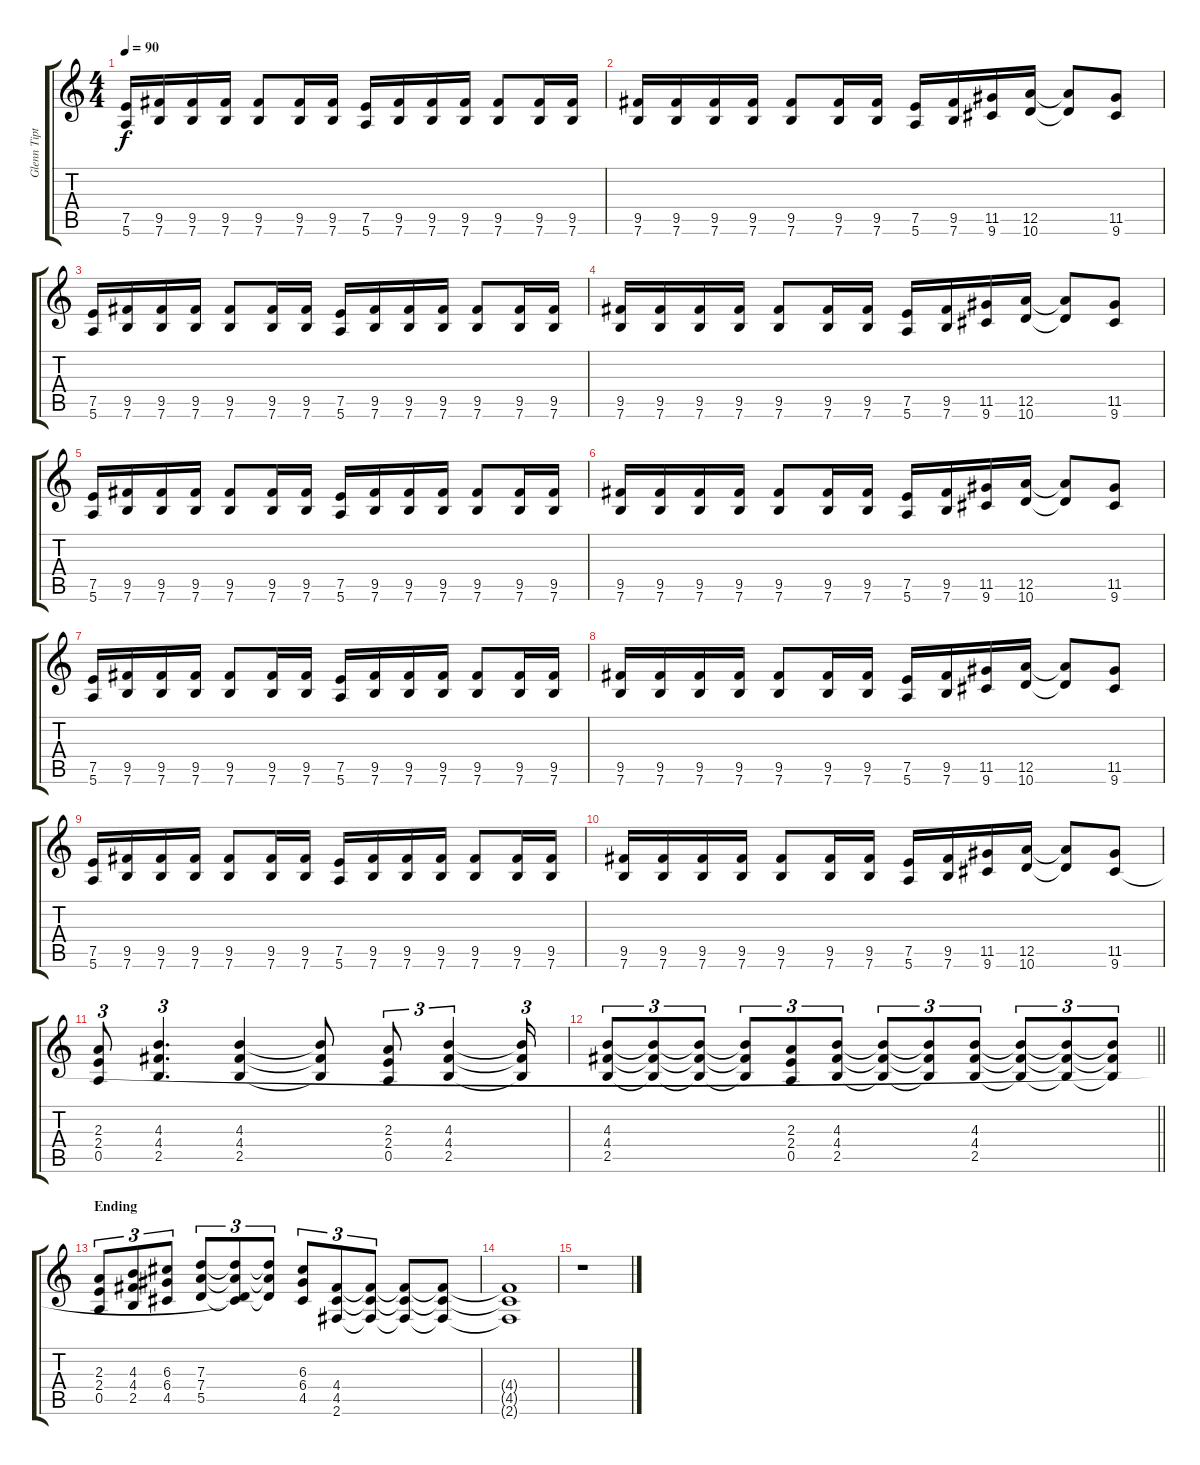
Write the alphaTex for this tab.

\track ("Glenn Tipton" "Glenn Tipt") {instrument acousticguitarnylon}
\staff {score tabs}
\tuning (E4 B3 G3 D3 A2 E2) {hide}
\ts (4 4)
\tempo 90
\clef g2
\ks c
(7.5 5.6).16{dy f} (9.5 7.6).16 (9.5 7.6).16 (9.5 7.6).16 (9.5 7.6).8 (9.5 7.6).16 (9.5 7.6).16 (7.5 5.6).16 (9.5 7.6).16 (9.5 7.6).16 (9.5 7.6).16 (9.5 7.6).8 (9.5 7.6).16 (9.5 7.6).16 |
(9.5 7.6).16 (9.5 7.6).16 (9.5 7.6).16 (9.5 7.6).16 (9.5 7.6).8 (9.5 7.6).16 (9.5 7.6).16 (7.5 5.6).16 (9.5 7.6).16 (11.5 9.6).16 (12.5 10.6).16 (12.5{t} 10.6{t}).8 (11.5 9.6).8 |
(7.5 5.6).16 (9.5 7.6).16 (9.5 7.6).16 (9.5 7.6).16 (9.5 7.6).8 (9.5 7.6).16 (9.5 7.6).16 (7.5 5.6).16 (9.5 7.6).16 (9.5 7.6).16 (9.5 7.6).16 (9.5 7.6).8 (9.5 7.6).16 (9.5 7.6).16 |
(9.5 7.6).16 (9.5 7.6).16 (9.5 7.6).16 (9.5 7.6).16 (9.5 7.6).8 (9.5 7.6).16 (9.5 7.6).16 (7.5 5.6).16 (9.5 7.6).16 (11.5 9.6).16 (12.5 10.6).16 (12.5{t} 10.6{t}).8 (11.5 9.6).8 |
(7.5 5.6).16 (9.5 7.6).16 (9.5 7.6).16 (9.5 7.6).16 (9.5 7.6).8 (9.5 7.6).16 (9.5 7.6).16 (7.5 5.6).16 (9.5 7.6).16 (9.5 7.6).16 (9.5 7.6).16 (9.5 7.6).8 (9.5 7.6).16 (9.5 7.6).16 |
(9.5 7.6).16 (9.5 7.6).16 (9.5 7.6).16 (9.5 7.6).16 (9.5 7.6).8 (9.5 7.6).16 (9.5 7.6).16 (7.5 5.6).16 (9.5 7.6).16 (11.5 9.6).16 (12.5 10.6).16 (12.5{t} 10.6{t}).8 (11.5 9.6).8 |
(7.5 5.6).16 (9.5 7.6).16 (9.5 7.6).16 (9.5 7.6).16 (9.5 7.6).8 (9.5 7.6).16 (9.5 7.6).16 (7.5 5.6).16 (9.5 7.6).16 (9.5 7.6).16 (9.5 7.6).16 (9.5 7.6).8 (9.5 7.6).16 (9.5 7.6).16 |
(9.5 7.6).16 (9.5 7.6).16 (9.5 7.6).16 (9.5 7.6).16 (9.5 7.6).8 (9.5 7.6).16 (9.5 7.6).16 (7.5 5.6).16 (9.5 7.6).16 (11.5 9.6).16 (12.5 10.6).16 (12.5{t} 10.6{t}).8 (11.5 9.6).8 |
(7.5 5.6).16 (9.5 7.6).16 (9.5 7.6).16 (9.5 7.6).16 (9.5 7.6).8 (9.5 7.6).16 (9.5 7.6).16 (7.5 5.6).16 (9.5 7.6).16 (9.5 7.6).16 (9.5 7.6).16 (9.5 7.6).8 (9.5 7.6).16 (9.5 7.6).16 |
(9.5 7.6).16 (9.5 7.6).16 (9.5 7.6).16 (9.5 7.6).16 (9.5 7.6).8 (9.5 7.6).16 (9.5 7.6).16 (7.5 5.6).16 (9.5 7.6).16 (11.5 9.6).16 (12.5 10.6).16 (12.5{t} 10.6{t}).8 (11.5 9.6).8 |
(2.3 2.4 0.5).8{tu (3 2)} (4.3 4.4 2.5).4{d tu (3 2)} (4.3 4.4 2.5).4 (4.3{t} 4.4{t} 2.5{t}).8 (2.3 2.4 0.5).8{tu (3 2)} (4.3 4.4 2.5).4{tu (3 2)} (4.3{t} 4.4{t} 2.5{t}).16{tu (3 2)} |
\barLineRight lightlight
(4.3 4.4 2.5).8{tu (3 2)} (4.3{t} 4.4{t} 2.5{t}).8{tu (3 2)} (4.3{t} 4.4{t} 2.5{t}).8{tu (3 2)} (4.3{t} 4.4{t} 2.5{t}).8{tu (3 2)} (2.3 2.4 0.5).8{tu (3 2)} (4.3 4.4 2.5).8{tu (3 2)} (4.3{t} 4.4{t} 2.5{t}).8{tu (3 2)} (4.3{t} 4.4{t} 2.5{t}).8{tu (3 2)} (4.3 4.4 2.5).8{tu (3 2)} (4.3{t} 4.4{t} 2.5{t}).8{tu (3 2)} (4.3{t} 4.4{t} 2.5{t}).8{tu (3 2)} (4.3{t} 4.4{t} 2.5{t}).8{tu (3 2)} |
\section ("" "Ending")
(2.3 2.4 0.5).8{tu (3 2)} (4.3 4.4 2.5).8{tu (3 2)} (6.3 6.4 4.5).8{tu (3 2)} (7.3 7.4 5.5).8{tu (3 2)} (7.3{t} 7.4{t} 5.5{t} 9.6{t}).8{tu (3 2)} (7.3{t} 7.4{t} 5.5{t}).8{tu (3 2)} (6.3 6.4 4.5).8{tu (3 2)} (4.4 4.5 2.6).8{tu (3 2)} (4.4{t} 4.5{t} 2.6{t}).8{tu (3 2)} (4.4{t} 4.5{t} 2.6{t}).8 (4.4{t} 4.5{t} 2.6{t}).8 |
(4.4{t} 4.5{t} 2.6{t}).1 |
r.1
